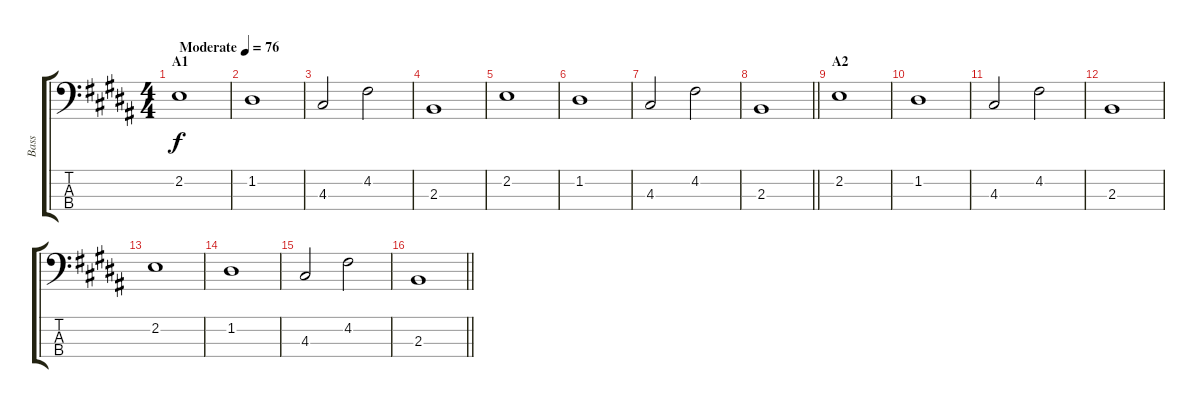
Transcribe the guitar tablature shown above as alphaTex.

\track ("Bass" "Bass") {instrument fretlessbass}
\staff {score tabs}
\tuning (G2 D2 A1 E1) {hide}
\ts (4 4)
\section ("" "A1")
\tempo (76 "Moderate")
\clef f4
\ks b
2.2.1{dy f instrument fretlessbass} |
1.2.1 |
4.3.2 4.2.2 |
2.3.1 |
2.2.1 |
1.2.1 |
4.3.2 4.2.2 |
\barLineRight lightlight
2.3.1 |
\section ("" "A2")
2.2.1 |
1.2.1 |
4.3.2 4.2.2 |
2.3.1 |
2.2.1 |
1.2.1 |
4.3.2 4.2.2 |
\barLineRight lightlight
2.3.1
